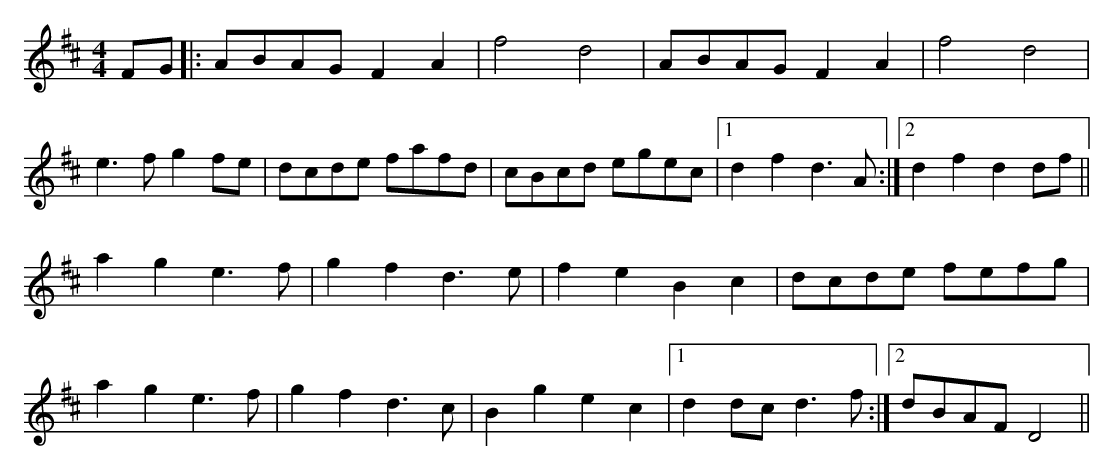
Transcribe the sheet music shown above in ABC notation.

X:1
M:4/4
K:D
FG|:ABAG F2 A2|f4 d4|ABAG F2 A2|f4 d4|
e3 f g2 fe|dcde fafd|cBcd egec|1 d2 f2 d3 A:|2 d2 f2 d2 df||
a2 g2 e3 f|g2 f2 d3 e|f2 e2 B2 c2|dcde fefg|
a2 g2 e3 f|g2 f2 d3 c|B2 g2 e2 c2|1 d2 dc d3 f:|2 dBAF D4||
